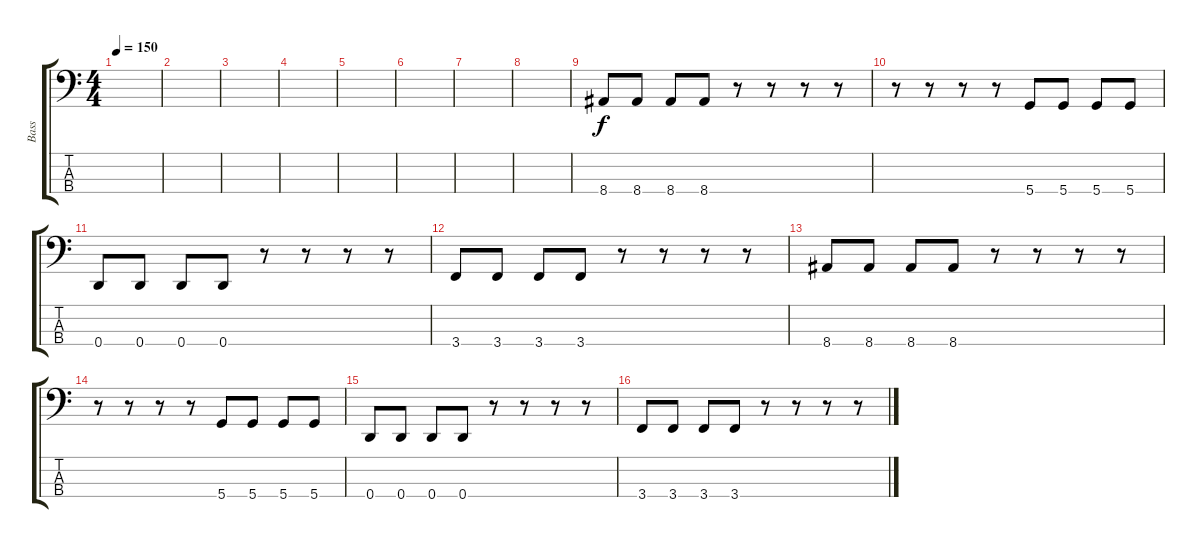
\track ("Bass" "Bass") {instrument electricbasspick}
\staff {score tabs}
\tuning (G2 D2 A1 D1) {hide}
\ts (4 4)
\tempo 150
\clef f4
\ks c
|
|
|
|
|
|
|
|
8.4.8 8.4.8 8.4.8 8.4.8 r.8 r.8 r.8 r.8 |
r.8 r.8 r.8 r.8 5.4.8 5.4.8 5.4.8 5.4.8 |
0.4.8 0.4.8 0.4.8 0.4.8 r.8 r.8 r.8 r.8 |
3.4.8 3.4.8 3.4.8 3.4.8 r.8 r.8 r.8 r.8 |
8.4.8 8.4.8 8.4.8 8.4.8 r.8 r.8 r.8 r.8 |
r.8 r.8 r.8 r.8 5.4.8 5.4.8 5.4.8 5.4.8 |
0.4.8 0.4.8 0.4.8 0.4.8 r.8 r.8 r.8 r.8 |
3.4.8 3.4.8 3.4.8 3.4.8 r.8 r.8 r.8 r.8
